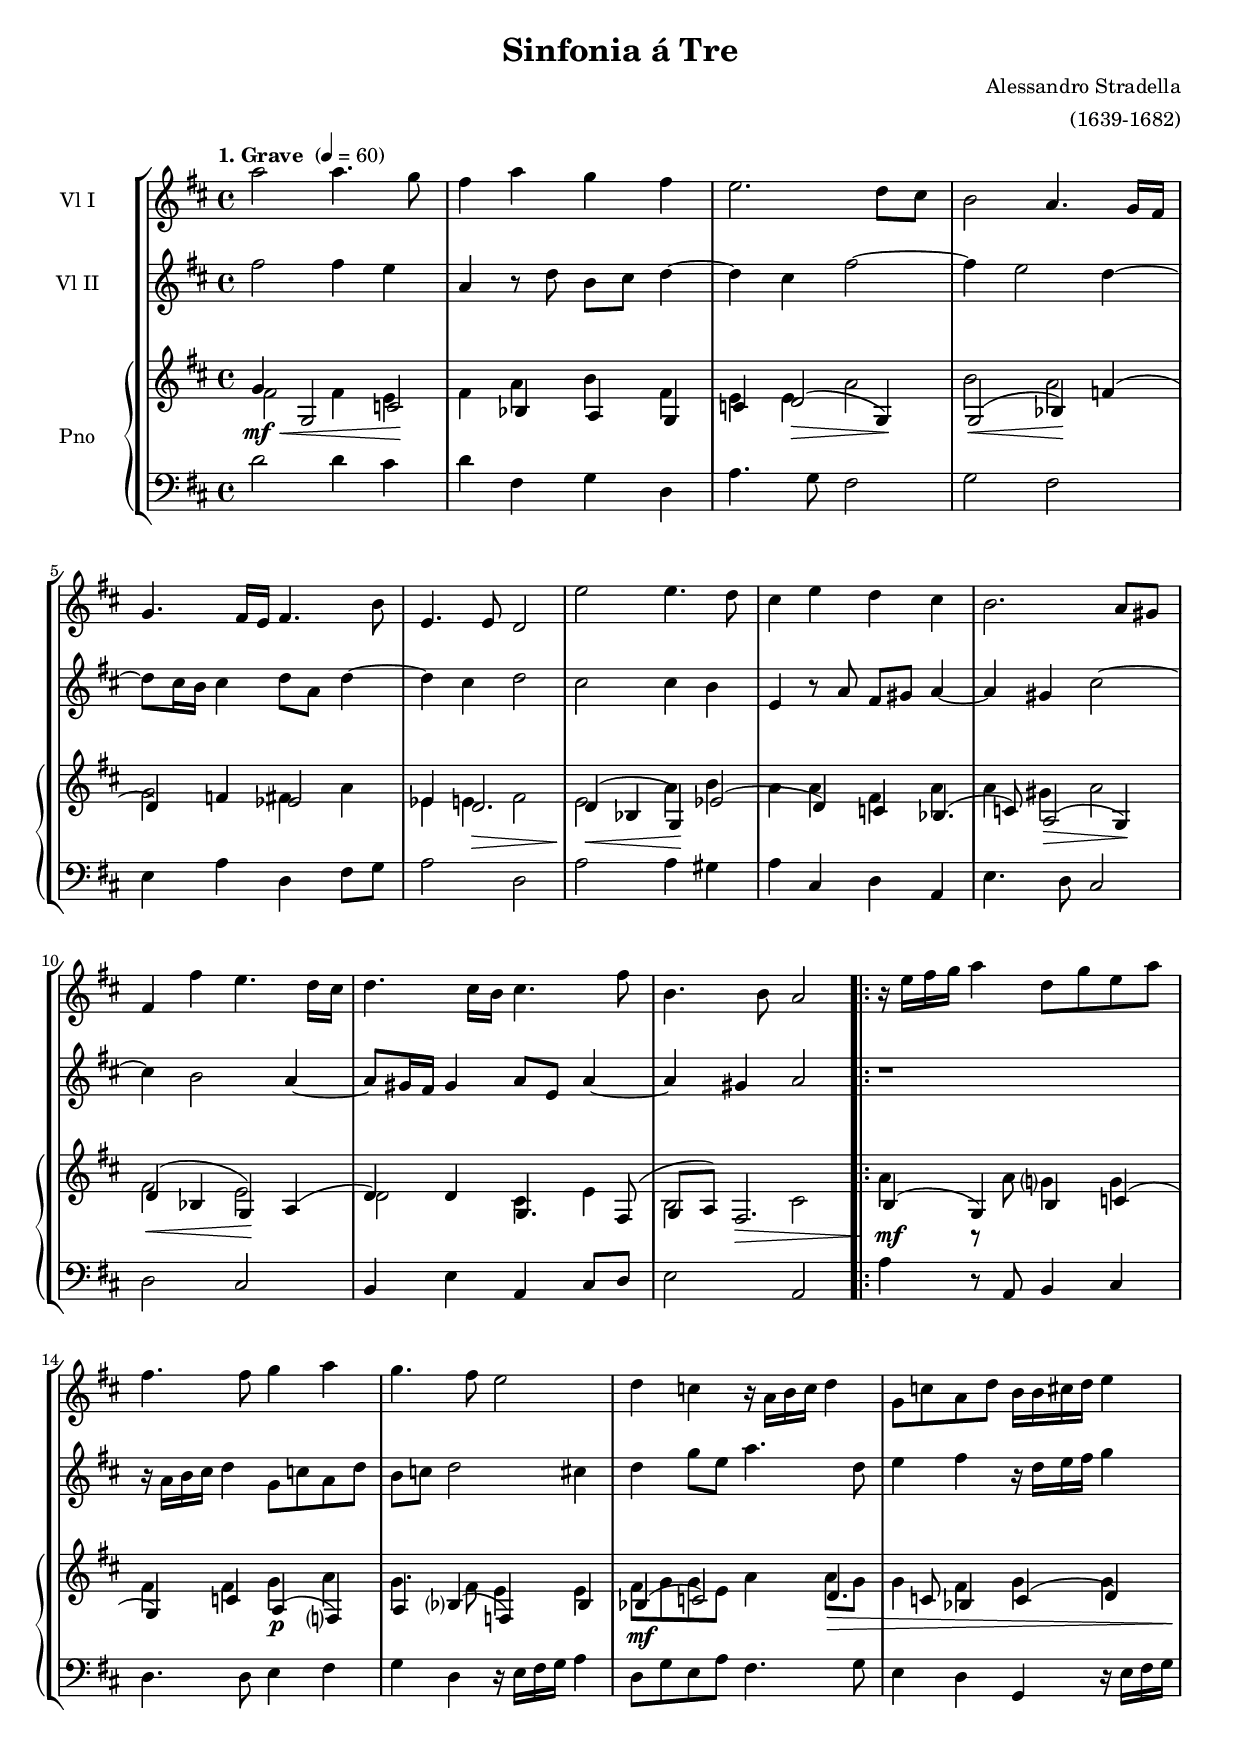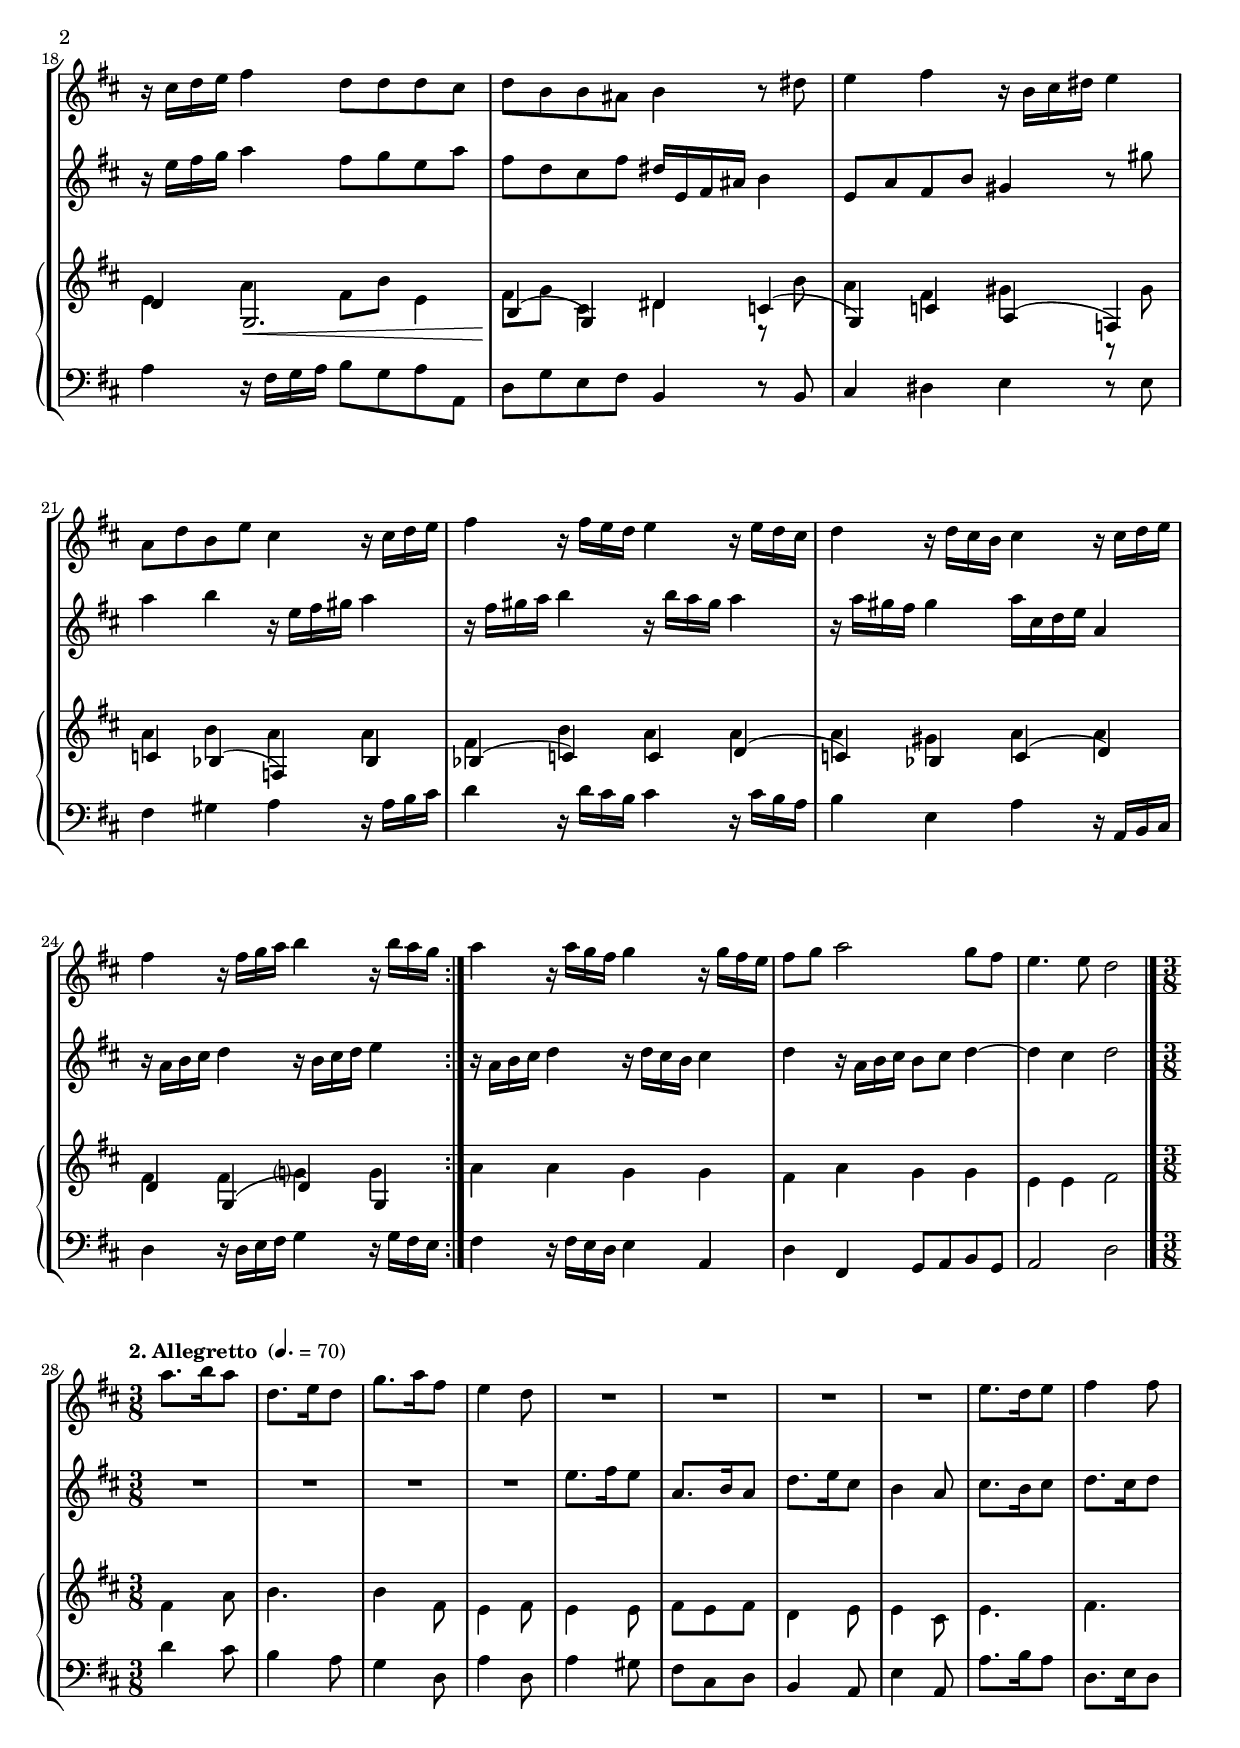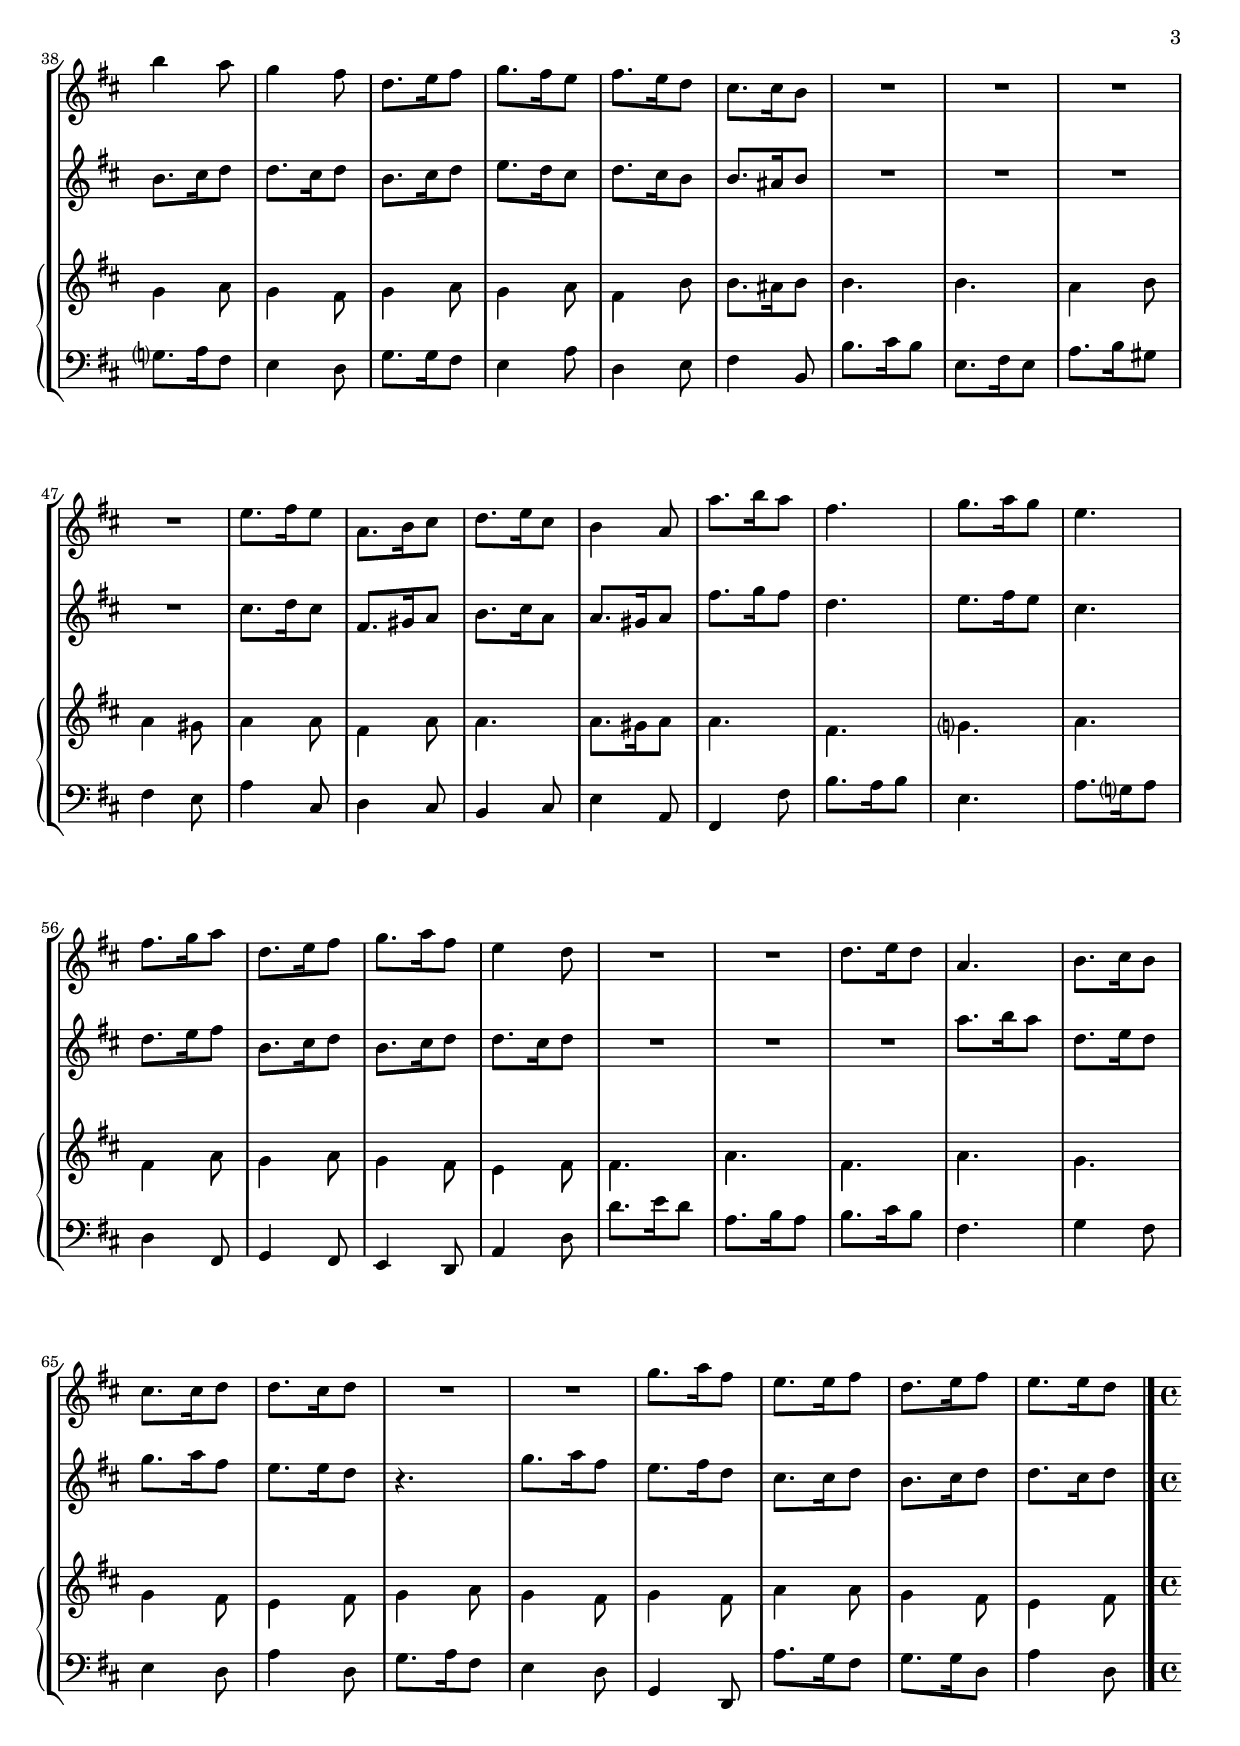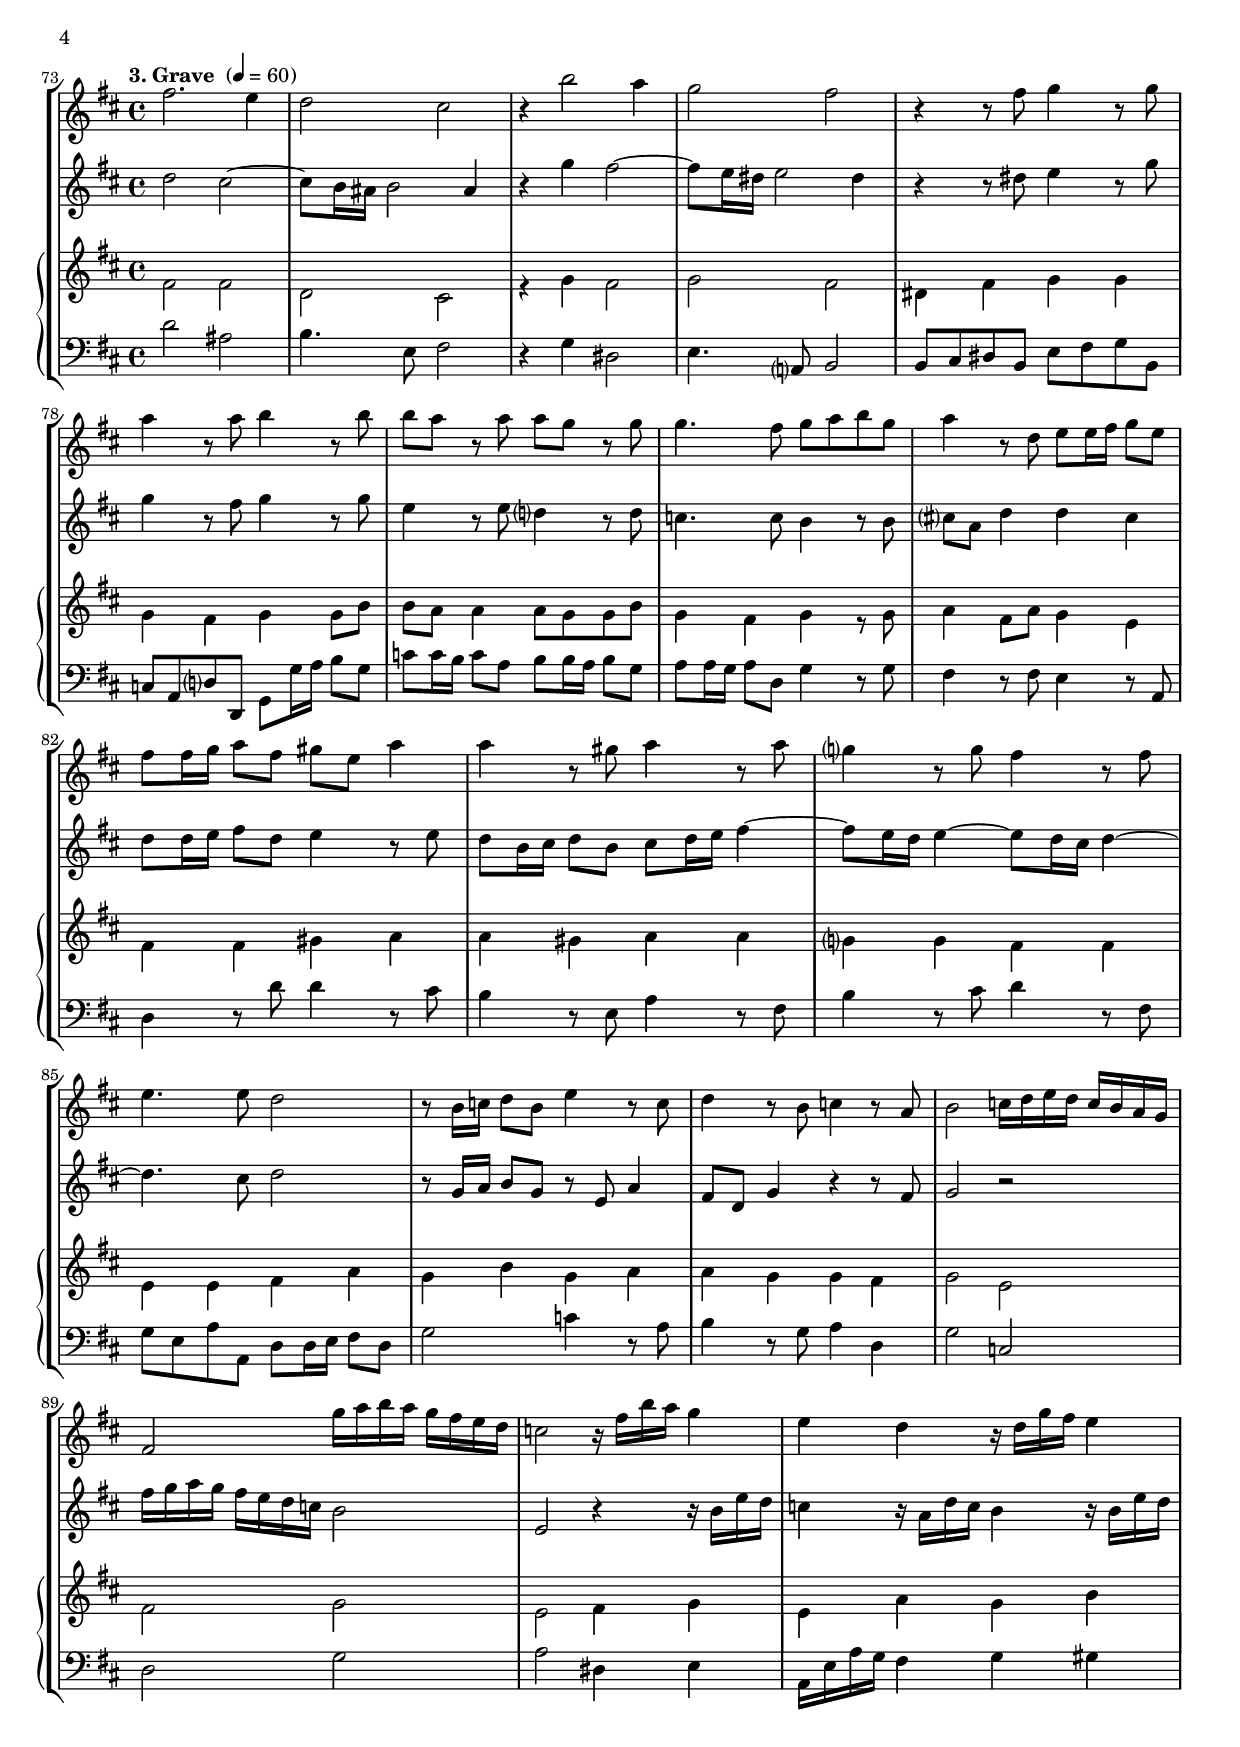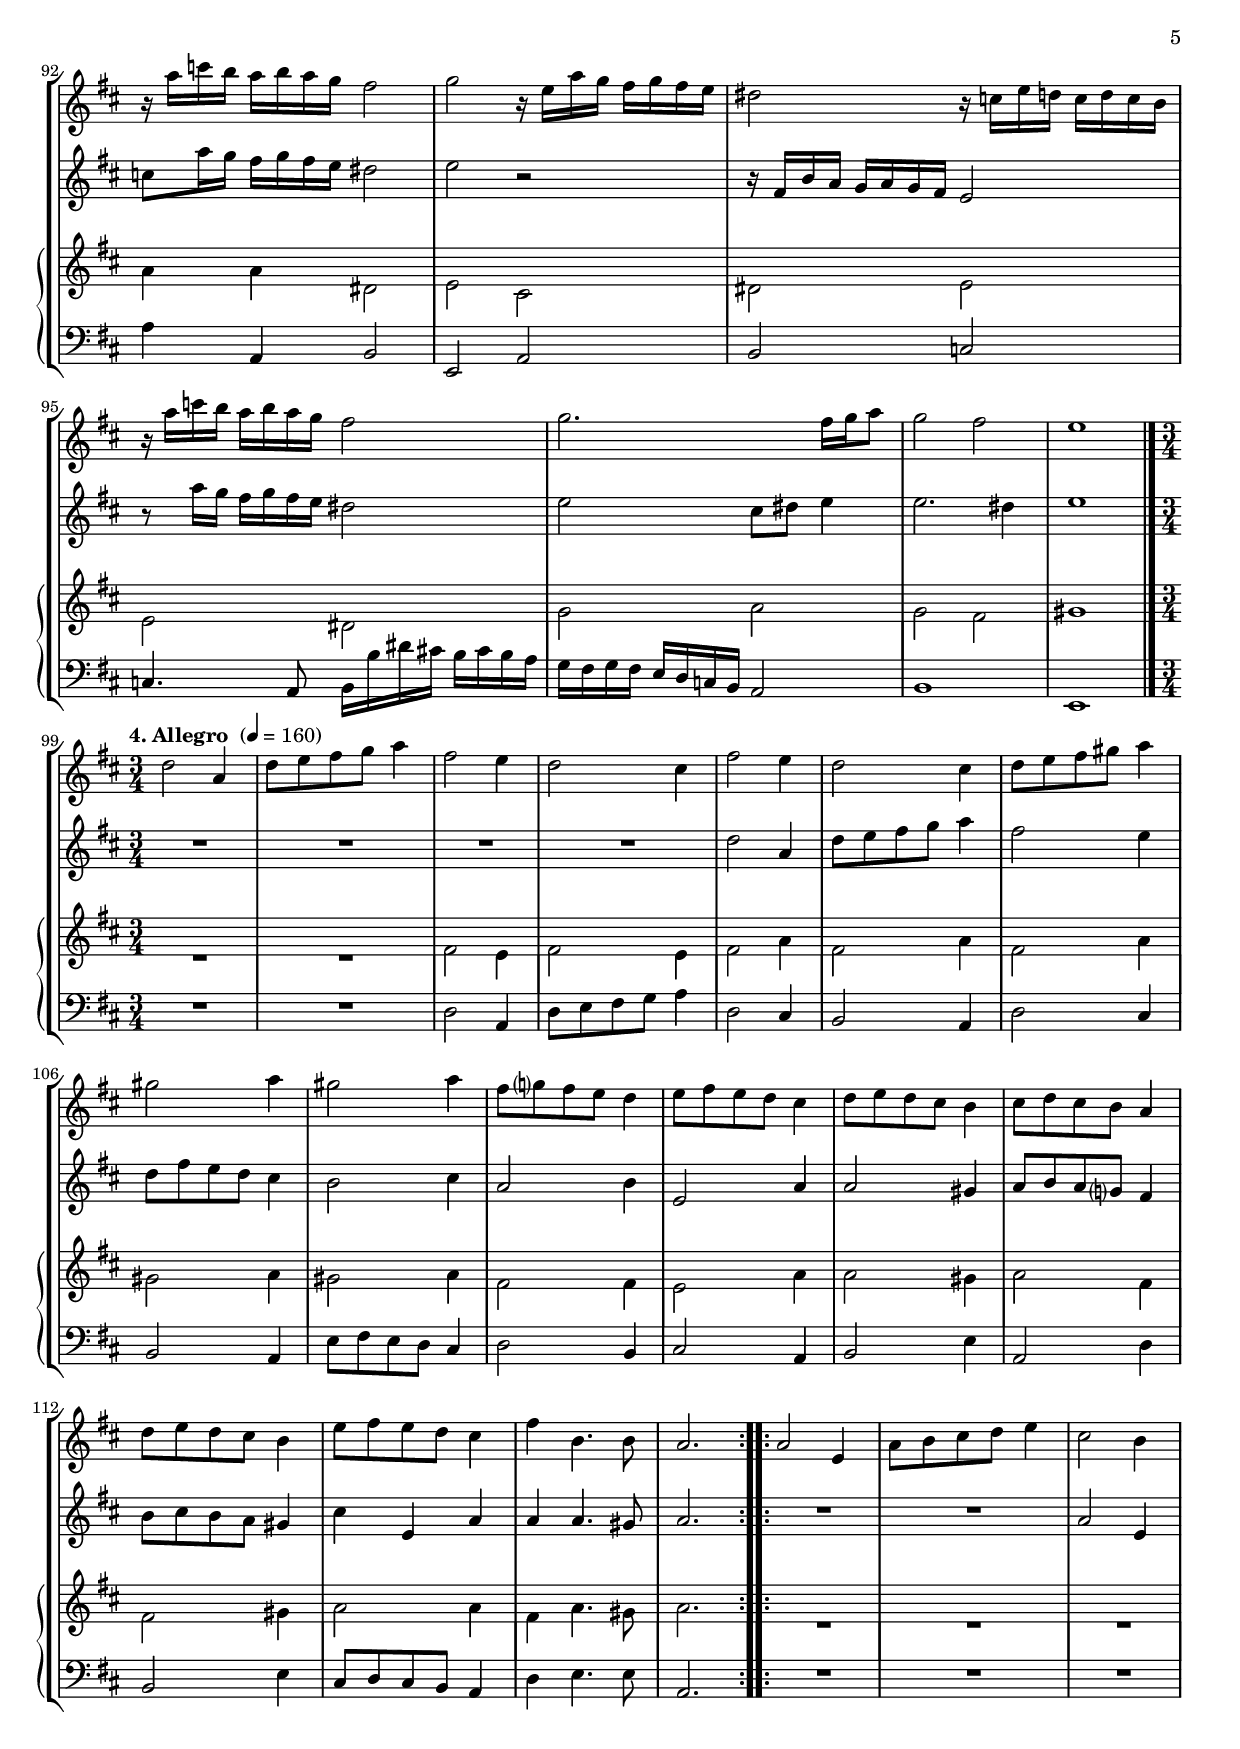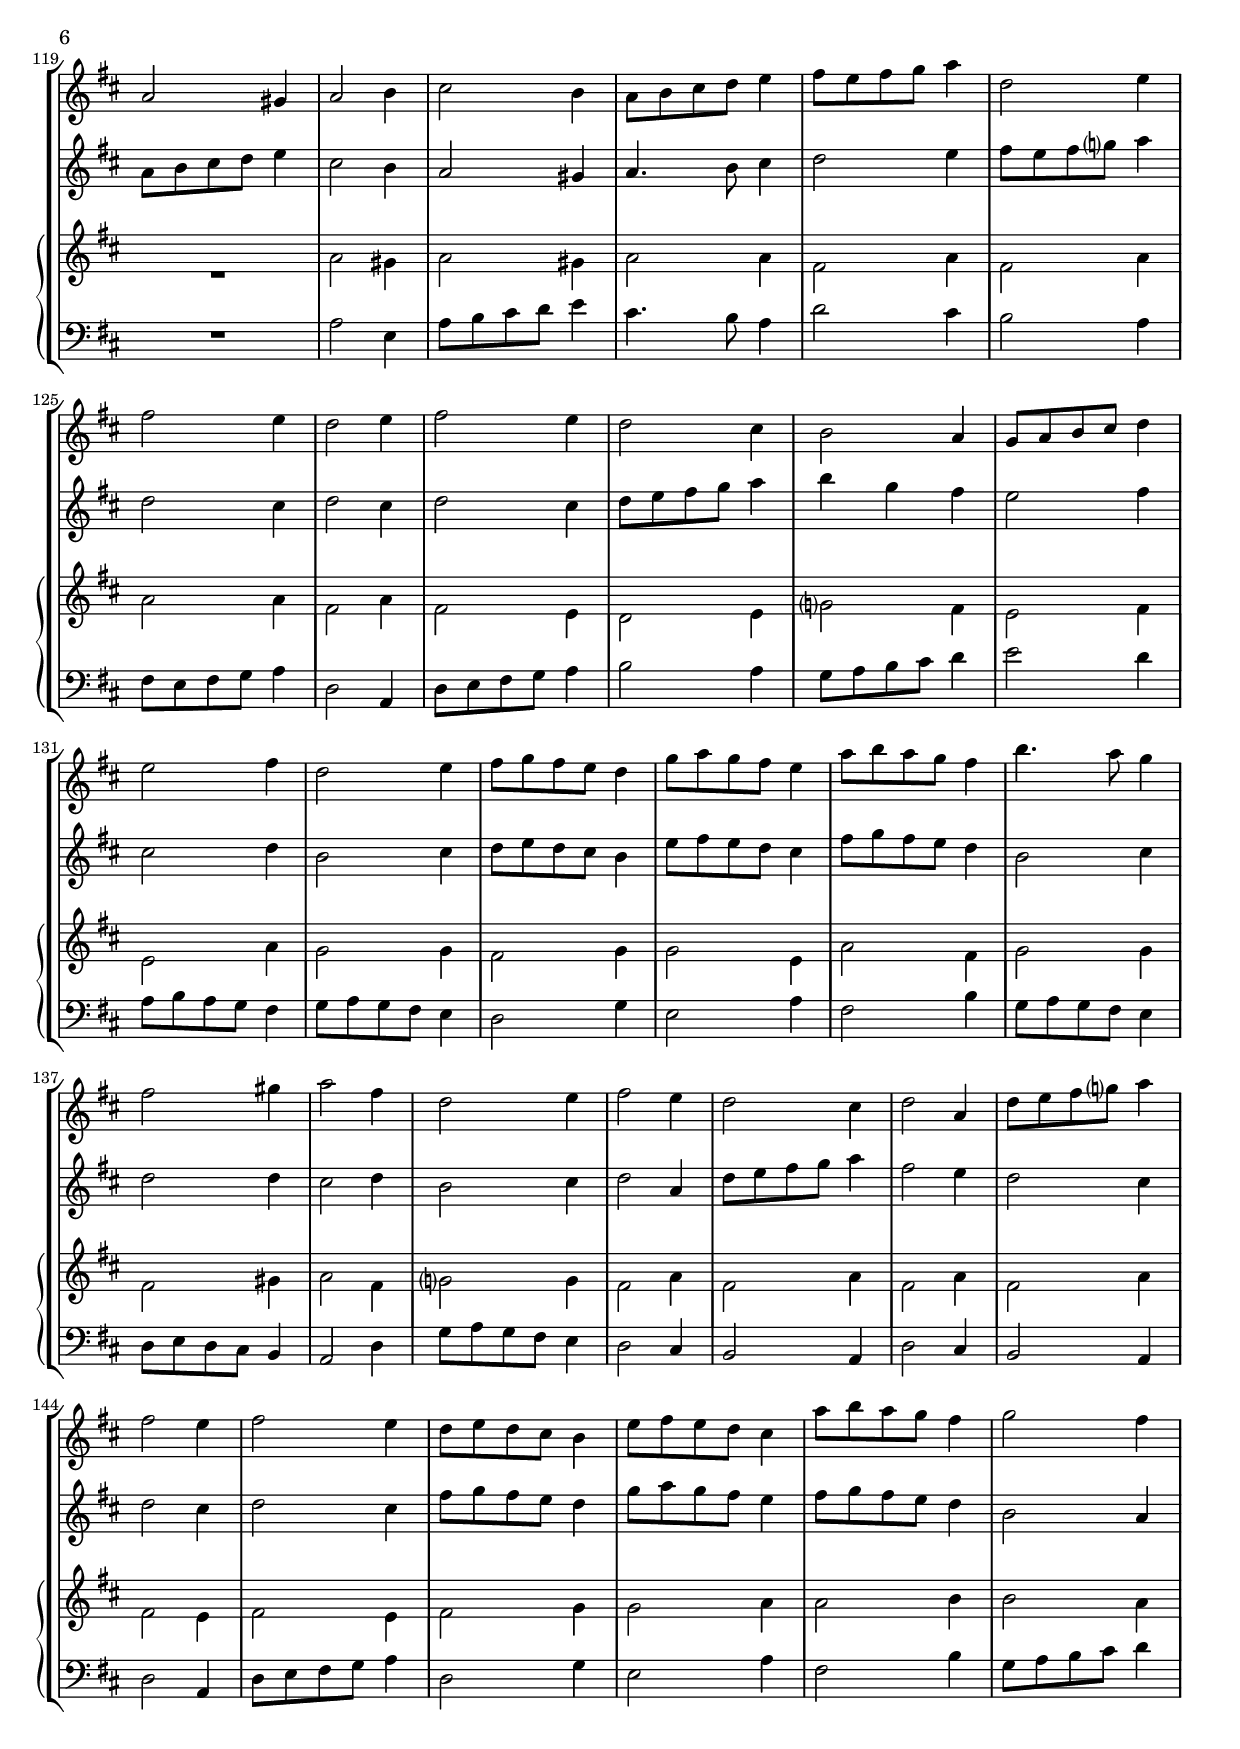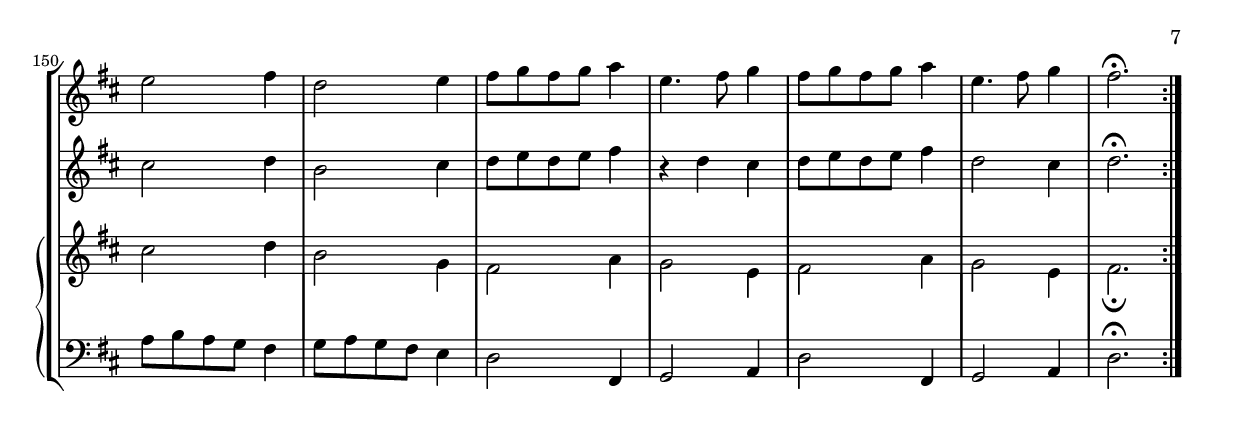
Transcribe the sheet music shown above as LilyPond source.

\version "2.14.2"
\include "deutsch.ly"
\include "../../snippets/merge-rests.ily"
  
#(set-global-staff-size 17.675)

\header {
  title = "Sinfonia á Tre"
  composer = "Alessandro Stradella"
  arranger = "(1639-1682)"
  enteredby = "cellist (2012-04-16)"
}

voiceconsts = {
  \key d \major
  \clef "treble"
% \numericTimeSignature
  \compressFullBarRests
}

introa = { \tempo "1. Grave " 4=60 \time 4/4 }
introb = { \break \tempo "2. Allegretto " 4.=70 \time 3/8 }
introc = { \pageBreak \tempo "3. Grave " 4=60 \time 4/4 }
introd = { \break \tempo "4. Allegro " 4=160 \time 3/4 }

%minstr = "harpsichord"
mihi = "clarinet"
%minstr = "accordion"
milo = "bassoon"

dim = \markup \italic "dim."

va = \relative c''' {
  \voiceconsts

  \introa
  a2 a4. g8
  fis4 a g fis
  e2. d8 cis
  h2 a4. g16 fis
  g4. fis16 e fis4. h8
  e,4. e8 d2
  e' e4. d8

  cis4 e d cis
  h2. a8 gis
  fis4 fis' e4. d16 cis
  d4. cis16 h cis4. fis8
  h,4. h8 a2
  r16 e' fis g a4 d,8 g e a

  fis4. fis8 g4 a
  g4. fis8 e2
  d4 c r16 a h c d4
  g,8 c a d h16 h cis d e4

  r16 cis d e fis4 d8 d d cis
  d h h ais h4 r8 dis
  e4 fis r16 h, cis dis e4

  a,8 d h e cis4 r16 cis d e
  fis4 r16 fis e d e4 r16 e d cis
  d4 r16 d cis h cis4 r16 cis d e

  fis4 r16 fis g a h4 r16 h a g
  a4 r16 a g fis g4 r16 g fis e
  fis8 g a2 g8 fis
  e4. e8 d2 \bar "|."

  \introb
  a'8. h16 a8
  d,8. e16 d8
  g8. a16 fis8
  e4 d8
  R4.*4
  e8. d16 e8

  fis4 fis8
  h4 a8
  g4 fis8
  d8. e16 fis8
  g8. fis16 e8
  fis8. e16 d8
  cis8. cis16 h8
  R4.*4

  e8. fis16 e8
  a,8. h16 cis8
  d8. e16 cis8
  h4 a8
  a'8. h16 a8
  fis4.
  g8. a16 g8

  e4.
  fis8. g16 a8
  d,8. e16 fis8
  g8. a16 fis8
  e4 d8
  R4.*2
  d8. e16 d8
  a4.

  h8. cis16 h8
  cis8. cis16 d8
  d8. cis16 d8
  R4.*2
  g8. a16 fis8
  e8. e16 fis8
  d8. e16 fis8
  e8. e16 d8 \bar "|."

  \introc
  fis2. e4
  d2 cis
  r4 h'2 a4
  g2 fis
  r4 r8 fis g4 r8 g
  a4 r8 a h4 r8 h

  h a r a a g r g
  g4. fis8 g a h g
  a4 r8 d, e e16 fis g8 e
  fis fis16 g a8 fis gis e a4

  a r8 gis a4 r8 a
  g?4 r8 g fis4 r8 fis
  e4. e8 d2
  r8 h16 c d8 h e4 r8 c
  d4 r8 h c4 r8 a

  h2 c16 d e d c h a g
  fis2 g'16 a h a g fis e d
  c2 r16 fis h a g4
  e d r16 d g fis e4

  r16 a c h a h a g fis2
  g r16 e a g fis g fis e
  dis2 r16 c e d c d c h

  r a' c h a h a g fis2
  g2. fis16 g a8
  g2 fis
  e1 \bar "|."

  \introd
  \repeat volta 2 {
    d2 a4
    d8 e fis g a4
    fis2 e4
    d2 cis4
    fis2 e4
    d2 cis4
    d8 e fis gis a4
    gis2 a4

    gis2 a4
    fis8 g? fis e d4
    e8 fis e d cis4
    d8 e d cis h4
    cis8 d cis h a4
    d8 e d cis h4

    e8 fis e d cis4
    fis h,4. h8
    a2.
  }
  \repeat volta 2 {
    a2 e4
    a8 h cis d e4
    cis2 h4
    a2 gis4
    a2 h4
    cis2 h4

    a8 h cis d e4
    fis8 e fis g a4
    d,2 e4
    fis2 e4
    d2 e4
    fis2 e4
    d2 cis4

    h2 a4
    g8 a h cis d4
    e2 fis4
    d2 e4
    fis8 g fis e d4
    g8 a g fis e4

    a8 h a g fis4	h4. a8 g4
    fis2 gis4
    a2 fis4
    d2 e4
    fis2 e4
    d2 cis4
    d2 a4

    d8 e fis g? a4
    fis2 e4
    fis2 e4
    d8 e d cis h4
    e8 fis e d cis4
    a'8 h a g fis4
    g2 fis4

    e2 fis4
    d2 e4
    fis8 g fis g a4
    e4. fis8 g4
    fis8 g fis g a4
    e4. fis8 g4
    fis2.\fermata
  }
}

vb = \relative c'' {
  \voiceconsts

  \introa
  fis2 fis4 e
  a, r8 d h cis d4~
  d cis fis2~
  fis4 e2 d4~
  d8 cis16 h cis4 d8 a d4~
  d cis d2
  cis cis4 h

  e, r8 a fis gis a4~
  a gis cis2~
  cis4 h2 a4~
  a8 gis16 fis gis4 a8 e a4~
  a gis a2
  r1

  r16 a h cis d4 g,8 c a d
  h c d2 cis4
  d g8 e a4. d,8
  e4 fis r16 d e fis g4

  r16 e fis g a4 fis8 g e a
  fis d cis fis dis16 e, fis ais h4
  e,8 a fis h gis4 r8 gis'!

  a4 h r16 e, fis gis a4
  r16 fis gis a h4 r16 h a gis a4
  r16 a gis fis gis4 a16 cis, d e a,4

  r16 a h cis d4 r16 h cis d e4
  r16 a, h cis d4 r16 d cis h cis4
  d r16 a h cis h8 cis d4~
  d cis d2 \bar "|."

  \introb
  R4.*4
  e8. fis16 e8
  a,8. h16 a8
  d8. e16 cis8
  h4 a8
  cis8. h16 cis8

  d8. cis16 d8
  h8. cis16 d8
  d8. cis16 d8
  h8. cis16 d8
  e8. d16 cis8
  d8. cis16 h8
  h8. ais16 h8
  R4.*4

  cis8. d16 cis8
  fis,8. gis16 a8
  h8. cis16 a8
  a8. gis16 a8
  fis'8. g16 fis8
  d4.
  e8. fis16 e8

  cis4.
  d8. e16 fis8
  h,8. cis16 d8
  h8. cis16 d8
  d8. cis16 d8
  R4.*3
  a'8. h16 a8

  d,8. e16 d8
  g8. a16 fis8
  e8. e16 d8
  r4.
  g8. a16 fis8
  e8. fis16 d8
  cis8. cis16 d8
  h8. cis16 d8
  d8. cis16 d8 \bar "|."

  \introc
  d2 cis~
  cis8 h16 ais h2 ais4
  r g' fis2~
  fis8 e16 dis e2 dis4
  r r8 dis e4 r8 g
  g4 r8 fis g4 r8 g

  e4 r8 e d?4 r8 d
  c4. c8 h4 r8 h
  cis? a d4 d cis
  d8 d16 e fis8 d e4 r8 e

  d h16 cis d8 h cis d16 e fis4~
  fis8 e16 d e4~ e8 d16 cis d4~
  d4. cis8 d2
  r8 g,16 a h8 g r e a4
  fis8 d g4 r r8 fis

  g2 r
  fis'16 g a g fis e d c h2
  e, r4 r16 h' e d
  c4 r16 a d c h4 r16 h e d

  c8 a'16 g fis g fis e dis2
  e r
  r16 fis, h a g a g fis e2

  r8 a'16 g fis g fis e dis2
  e cis8 dis e4
  e2. dis4
  e1 \bar "|."

  \introd
  \repeat volta 2 {
    R2.*4
    d2 a4
    d8 e fis g a4
    fis2 e4
    d8 fis e d cis4

    h2 cis4
    a2 h4
    e,2 a4
    a2 gis4
    a8 h a g? fis4
    h8 cis h a gis4

    cis e, a
    a a4. gis8
    a2.
  }
  \repeat volta 2 {
    R2.*2
    a2 e4
    a8 h cis d e4
    cis2 h4
    a2 gis4

    a4. h8 cis4
    d2 e4
    fis8 e fis g? a4
    d,2 cis4
    d2 cis4
    d2 cis4
    d8 e fis g a4

    h g fis
    e2 fis4
    cis2 d4
    h2 cis4
    d8 e d cis h4
    e8 fis e d cis4

    fis8 g fis e d4
    h2 cis4    d2 d4
    cis2 d4
    h2 cis4
    d2 a4
    d8 e fis g a4
    fis2 e4

    d2 cis4
    d2 cis4
    d2 cis4
    fis8 g fis e d4
    g8 a g fis e4
    fis8 g fis e d4
    h2 a4

    cis2 d4
    h2 cis4
    d8 e d e fis4
    r d cis
    d8 e d e fis4
    d2 cis4
    d2.\fermata
  }
}

\include "v3.ily"
\include "v4.ily"
ve = \relative c' {
  \voiceconsts
  \clef "bass"

  \introa
  d2 d4 cis
  d fis, g d
  a'4. g8 fis2
  g fis
  e4 a d, fis8 g
  a2 d,
  a' a4 gis

  a cis, d a
  e'4. d8 cis2
  d cis
  h4 e a, cis8 d
  e2 a,
  a'4 r8 a, h4 cis

  d4. d8 e4 fis
  g d r16 e fis g a4
  d,8 g e a fis4. g8
  e4 d g, r16 e' fis g

  a4 r16 fis g a h8 g a a,
  d g e fis h,4 r8 h
  cis4 dis e r8 e

  fis4 gis a r16 a h cis
  d4 r16 d cis h cis4 r16 cis h a
  h4 e, a r16 a, h cis

  d4 r16 d e fis g4 r16 g fis e
  fis4 r16 fis e d e4 a,
  d fis, g8 a h g
  a2 d \bar "|."

  \introb
  d'4 cis8
  h4 a8
  g4 d8
  a'4 d,8
  a'4 gis8
  fis cis d
  h4 a8
  e'4 a,8
  a'8. h16 a8

  d,8. e16 d8
  g?8. a16 fis8
  e4 d8
  g8. g16 fis8
  e4 a8
  d,4 e8
  fis4 h,8
  h'8. cis16 h8
  e,8. fis16 e8

  a8. h16 gis8
  fis4 e8
  a4 cis,8
  d4 cis8
  h4 cis8
  e4 a,8
  fis4 fis'8
  h8. a16 h8
  e,4.

  a8. g?16 a8
  d,4 fis,8
  g4 fis8
  e4 d8
  a'4 d8
  d'8. e16 d8
  a8. h16 a8
  h8. cis16 h8
  fis4.

  g4 fis8
  e4 d8
  a'4 d,8
  g8. a16 fis8
  e4 d8
  g,4 d8
  a''8. g16 fis8
  g8. g16 d8
  a'4 d,8 \bar "|."

  \introc
  d'2 ais
  h4. e,8 fis2
  r4 g dis2
  e4. a,?8 h2
  h8 cis dis h e fis g h,
  c a d? d, g g'16 a h8 g

  c c16 h c8 a h h16 a h8 g
  a a16 g a8 d, g4 r8 g
  fis4 r8 fis e4 r8 a,
  d4 r8 d' d4 r8 cis

  h4 r8 e, a4 r8 fis
  h4 r8 cis d4 r8 fis,
  g e a a, d d16 e fis8 d
  g2 c4 r8 a
  h4 r8 g a4 d,

  g2 c,
  d g
  a dis,4 e
  a,16 e' a g fis4 g gis

  a a, h2
  e, a
  h c

  c4. a8 h16 h' dis cis! h cis h a
  g fis g fis e d c h a2
  h1
  e, \bar "|."

  \introd
  \repeat volta 2 {
    R2.*2
    d'2 a4
    d8 e fis g a4
    d,2 cis4
    h2 a4
    d2 cis4
    h2 a4

    e'8 fis e d cis4
    d2 h4
    cis2 a4
    h2 e4
    a,2 d4
    h2 e4

    cis8 d cis h a4
    d e4. e8 
    a,2.
  }
  \repeat volta 2 {
    R2.*4
    a'2 e4
    a8 h cis d e4

    cis4. h8 a4
    d2 cis4
    h2 a4
    fis8 e fis g a4
    d,2 a4
    d8 e fis g a4
    h2 a4

    g8 a h cis d4
    e2 d4
    a8 h a g fis4
    g8 a g fis e4
    d2 g4
    e2 a4

    fis2 h4
    g8 a g fis e4
    d8 e d cis h4
    a2 d4
    g8 a g fis e4
    d2 cis4
    h2 a4
    d2 cis4

    h2 a4
    d2 a4
    d8 e fis g a4
    d,2 g4
    e2 a4
    fis2 h4
    g8 a h cis d4

    a8 h a g fis4
    g8 a g fis e4
    d2 fis,4
    g2 a4
    d2 fis,4
    g2 a4
    d2.\fermata
  }
}


music = \new StaffGroup <<
      \new Staff {
	\set Staff.midiInstrument = \mihi
	\set Staff.instrumentName = #"Vl I"
	\transpose d d { \va }
      }

      \new Staff {
	\set Staff.midiInstrument = \mihi
	\set Staff.instrumentName = #"Vl II"
	\transpose d d { \vb }
      }

      \new PianoStaff <<
	\set PianoStaff.instrumentName = #"Pno"
	\new Staff {
	  \set Staff.midiInstrument = \mihi
	  <<
             \transpose d d {
	       \mergeRestsOn %% in one of the voices if sufficient
	       \vc
	     }
	  \\
	     \transpose d d { \vd }
	  >>
	}

	\new Staff {
	  \set Staff.midiInstrument = \milo
	  \transpose d d { \ve }
	}
    >>
>>

\book {
  \score {
    \music
    \layout {}
  }

  \score {
    \unfoldRepeats \music

    \midi {
      \context {
        \Score
      }
    }
  }
}
